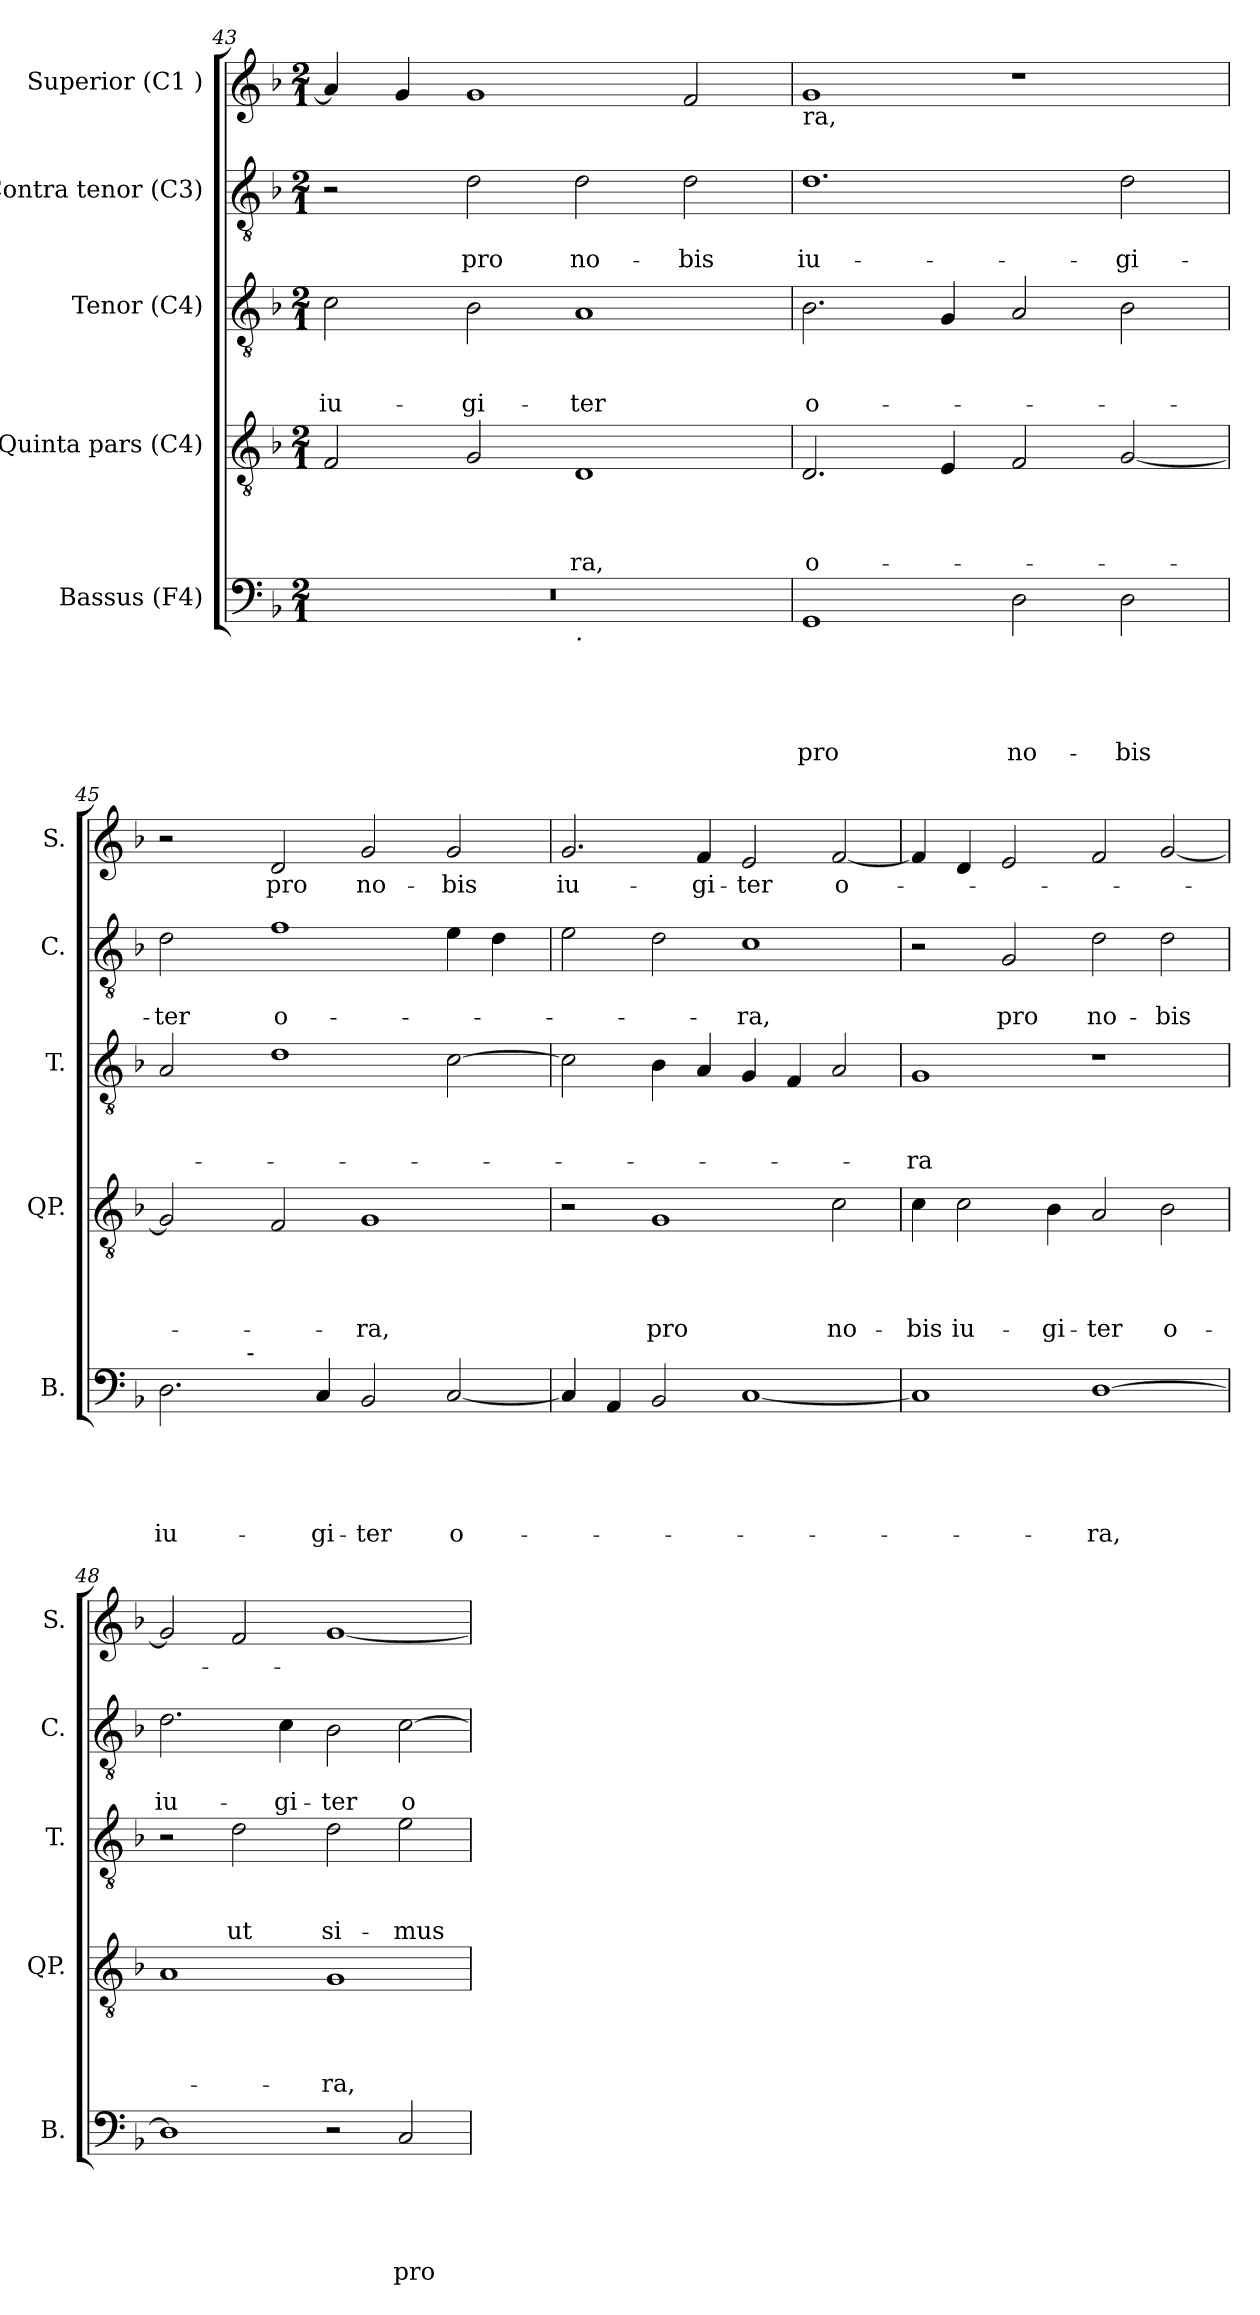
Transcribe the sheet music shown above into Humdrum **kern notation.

**kern	**text	**text	**text	**text	**text	**kern	**text	**text	**text	**text	**kern	**text	**text	**text	**kern	**text	**text	**kern	**text
*part5	*part5	*part5	*part5	*part5	*part5	*part4	*part4	*part4	*part4	*part4	*part3	*part3	*part3	*part3	*part2	*part2	*part2	*part1	*part1
*staff5	*staff5	*staff5	*staff5	*staff5	*staff5	*staff4	*staff4	*staff4	*staff4	*staff4	*staff3	*staff3	*staff3	*staff3	*staff2	*staff2	*staff2	*staff1	*staff1
*I"Bassus (F4)	*	*	*	*	*	*I"Quinta pars (C4)	*	*	*	*	*I"Tenor (C4)	*	*	*	*I"Contra tenor (C3)	*	*	*I"Superior (C1 )	*
*I'B.	*	*	*	*	*	*I'QP.	*	*	*	*	*I'T.	*	*	*	*I'C.	*	*	*I'S.	*
*clefF4	*	*	*	*	*	*clefGv2	*	*	*	*	*clefGv2	*	*	*	*clefGv2	*	*	*clefG2	*
*k[b-]	*	*	*	*	*	*k[b-]	*	*	*	*	*k[b-]	*	*	*	*k[b-]	*	*	*k[b-]	*
*F:	*	*	*	*	*	*F:	*	*	*	*	*F:	*	*	*	*F:	*	*	*F:	*
*M2/1	*	*	*	*	*	*M2/1	*	*	*	*	*M2/1	*	*	*	*M2/1	*	*	*M2/1	*
=43	=43	=43	=43	=43	=43	=43	=43	=43	=43	=43	=43	=43	=43	=43	=43	=43	=43	=43	=43
!	!	!	!	!	!	!	!	!	!	!	!	!	!	!LO:LY:b	!	!	!	!	!
*^	*	*	*	*	*	*	*	*	*	*	*	*	*	*	*	*	*	*	*
0r	1ryy	.	.	.	.	.	2F/	.	.	.	.	2c\	.	.	iu-	2r	.	.	4a/]	.
.	.	.	.	.	.	.	.	.	.	.	.	.	.	.	.	.	.	.	4g/	.
!	!	!	!	!	!	!	!	!	!	!	!	!	!	!	!LO:LY:b	!	!	!LO:LY:b	!	!
.	.	.	.	.	.	.	2G/	.	.	.	.	2B-\	.	.	-gi-	2d\	.	pro	1g	.
!	!LO:TX:b:t=.	!	!	!	!	!	!	!	!	!	!	!	!	!	!	!	!	!	!	!
!	!	!	!	!	!	!	!	!	!	!	!LO:LY:b	!	!	!	!LO:LY:b	!	!	!LO:LY:b	!	!
.	1ryy	.	.	.	.	.	1D	.	.	.	-ra,	1A	.	.	-ter	2d\	.	no-	.	.
!	!	!	!	!	!	!	!	!	!	!	!	!	!	!	!	!	!	!LO:LY:b	!	!
.	.	.	.	.	.	.	.	.	.	.	.	.	.	.	.	2d\	.	-bis	2f/	.
=44	=44	=44	=44	=44	=44	=44	=44	=44	=44	=44	=44	=44	=44	=44	=44	=44	=44	=44	=44	=44
!	!	!	!	!	!	!	!	!	!	!	!	!	!	!	!	!	!	!	!LO:TX:b:t=ra,	!
!	!	!	!	!	!	!LO:LY:b	!	!	!	!	!LO:LY:b	!	!	!	!LO:LY:b	!	!	!LO:LY:b	!	!
*v	*v	*	*	*	*	*	*	*	*	*	*	*	*	*	*	*	*	*	*	*
1GG	.	.	.	.	pro	2.D/	.	.	.	o-	2.B-\	.	.	o-	1.d	.	iu-	1g	.
.	.	.	.	.	.	4E/	.	.	.	.	4G/	.	.	.	.	.	.	.	.
!	!	!	!	!	!LO:LY:b	!	!	!	!	!	!	!	!	!	!	!	!	!	!
2D\	.	.	.	.	no-	2F/	.	.	.	.	2A/	.	.	.	.	.	.	1r	.
!	!	!	!	!	!LO:LY:b	!	!	!	!	!	!	!	!	!	!	!	!LO:LY:b	!	!
2D\	.	.	.	.	-bis	[<2G/	.	.	.	.	2B-\	.	.	.	2d\	.	-gi-	.	.
!!LO:LB:g=z
=45	=45	=45	=45	=45	=45	=45	=45	=45	=45	=45	=45	=45	=45	=45	=45	=45	=45	=45	=45
!	!	!	!	!	!LO:LY:b	!	!	!	!	!	!	!	!	!	!	!	!LO:LY:b	!	!
*^	*	*	*	*	*	*	*	*	*	*	*	*	*	*	*	*	*	*	*
2.D\	4ryy	.	.	.	.	iu-	2G/]	.	.	.	.	2A/	.	.	.	2d\	.	-ter	2r	.
.	8ryy	.	.	.	.	.	.	.	.	.	.	.	.	.	.	.	.	.	.	.
.	32ryy	.	.	.	.	.	.	.	.	.	.	.	.	.	.	.	.	.	.	.
!	!LO:TX:a:t=-	!	!	!	!	!	!	!	!	!	!	!	!	!	!	!	!	!	!	!
.	1ryy	.	.	.	.	.	.	.	.	.	.	.	.	.	.	.	.	.	.	.
!	!	!	!	!	!	!	!	!	!	!	!	!	!	!	!	!	!	!LO:LY:b:rj	!	!LO:LY:b
.	.	.	.	.	.	.	2F/	.	.	.	.	1d	.	.	.	1f	.	o-	2d/	-pro
!	!	!	!	!	!	!LO:LY:b	!	!	!	!	!	!	!	!	!	!	!	!	!	!
4C/	.	.	.	.	.	-gi-	.	.	.	.	.	.	.	.	.	.	.	.	.	.
!	!	!	!	!	!	!LO:LY:b:rj	!	!	!	!	!LO:LY:b	!	!	!	!	!	!	!	!	!LO:LY:b
2BB-/	.	.	.	.	.	-ter	1G	.	.	.	-ra,	.	.	.	.	.	.	.	2g/	no-
.	2ryy	.	.	.	.	.	.	.	.	.	.	.	.	.	.	.	.	.	.	.
!	!	!	!	!	!	!LO:LY:b	!	!	!	!	!	!	!	!	!	!	!	!	!	!LO:LY:b
[<2C/	.	.	.	.	.	o-	.	.	.	.	.	[>2c\	.	.	.	4e\	.	.	2g/	-bis
.	.	.	.	.	.	.	.	.	.	.	.	.	.	.	.	4d\	.	.	.	.
.	16.ryy	.	.	.	.	.	.	.	.	.	.	.	.	.	.	.	.	.	.	.
=46	=46	=46	=46	=46	=46	=46	=46	=46	=46	=46	=46	=46	=46	=46	=46	=46	=46	=46	=46	=46
!	!	!	!	!	!	!	!	!	!	!	!	!	!	!	!	!	!	!	!	!LO:LY:b
*v	*v	*	*	*	*	*	*	*	*	*	*	*	*	*	*	*	*	*	*	*
4C/]	.	.	.	.	.	2r	.	.	.	.	2c\]	.	.	.	2e\	.	.	2.g/	iu-
4AA/	.	.	.	.	.	.	.	.	.	.	.	.	.	.	.	.	.	.	.
!	!	!	!	!	!	!	!	!	!	!LO:LY:b	!	!	!	!	!	!	!	!	!
2BB-/	.	.	.	.	.	1G	.	.	.	pro	4B-\	.	.	.	2d\	.	.	.	.
!	!	!	!	!	!	!	!	!	!	!	!	!	!	!	!	!	!	!	!LO:LY:b
.	.	.	.	.	.	.	.	.	.	.	4A/	.	.	.	.	.	.	4f/	-gi-
!	!	!	!	!	!	!	!	!	!	!	!	!	!	!	!	!	!LO:LY:b	!	!LO:LY:b:rj
[<1C	.	.	.	.	.	.	.	.	.	.	4G/	.	.	.	1c	.	-ra,	2e/	-ter
.	.	.	.	.	.	.	.	.	.	.	4F/	.	.	.	.	.	.	.	.
!	!	!	!	!	!	!	!	!	!	!LO:LY:b	!	!	!	!	!	!	!	!	!LO:LY:b
.	.	.	.	.	.	2c\	.	.	.	no-	2A/	.	.	.	.	.	.	[<2f/	o-
=47	=47	=47	=47	=47	=47	=47	=47	=47	=47	=47	=47	=47	=47	=47	=47	=47	=47	=47	=47
!	!	!	!	!	!	!	!	!	!	!LO:LY:b	!	!	!	!LO:LY:b	!	!	!	!	!
1C]	.	.	.	.	.	4c\	.	.	.	-bis	1G	.	.	-ra	2r	.	.	4f/]	.
!	!	!	!	!	!	!	!	!	!	!LO:LY:b	!	!	!	!	!	!	!	!	!
.	.	.	.	.	.	2c\	.	.	.	iu-	.	.	.	.	.	.	.	4d/	.
!	!	!	!	!	!	!	!	!	!	!	!	!	!	!	!	!	!LO:LY:b	!	!
.	.	.	.	.	.	.	.	.	.	.	.	.	.	.	2G/	.	pro	2e/	.
!	!	!	!	!	!	!	!	!	!	!LO:LY:b	!	!	!	!	!	!	!	!	!
.	.	.	.	.	.	4B-\	.	.	.	-gi-	.	.	.	.	.	.	.	.	.
!	!	!	!	!	!LO:LY:b	!	!	!	!	!LO:LY:b:rj	!	!	!	!	!	!	!LO:LY:b	!	!
[>1D	.	.	.	.	-ra,	2A/	.	.	.	-ter	1r	.	.	.	2d\	.	no-	2f/	.
!	!	!	!	!	!	!	!	!	!	!LO:LY:b	!	!	!	!	!	!	!LO:LY:b	!	!
.	.	.	.	.	.	2B-\	.	.	.	o-	.	.	.	.	2d\	.	-bis	[<2g/	.
=48	=48	=48	=48	=48	=48	=48	=48	=48	=48	=48	=48	=48	=48	=48	=48	=48	=48	=48	=48
!	!	!	!	!	!	!	!	!	!	!	!	!	!	!	!	!	!LO:LY:b	!	!
1D]	.	.	.	.	.	1A	.	.	.	.	2r	.	.	.	2.d\	.	iu-	2g/]	.
!	!	!	!	!	!	!	!	!	!	!	!	!	!	!LO:LY:b	!	!	!	!	!
.	.	.	.	.	.	.	.	.	.	.	2d\	.	.	ut	.	.	.	2f/	.
!	!	!	!	!	!	!	!	!	!	!	!	!	!	!	!	!	!LO:LY:b	!	!
.	.	.	.	.	.	.	.	.	.	.	.	.	.	.	4c\	.	-gi-	.	.
!	!	!	!	!	!	!	!	!	!	!LO:LY:b	!	!	!	!LO:LY:b	!	!	!LO:LY:b:rj	!	!
2r	.	.	.	.	.	1G	.	.	.	-ra,	2d\	.	.	si-	2B-\	.	-ter	[>1g	.
!	!	!	!	!	!LO:LY:b	!	!	!	!	!	!	!	!	!LO:LY:b	!	!	!LO:LY:b	!	!
2C/	.	.	.	.	pro	.	.	.	.	.	2e\	.	.	-mus	[>2c\	.	o-	.	.
=	=	=	=	=	=	=	=	=	=	=	=	=	=	=	=	=	=	=	=
*-	*-	*-	*-	*-	*-	*-	*-	*-	*-	*-	*-	*-	*-	*-	*-	*-	*-	*-	*-
